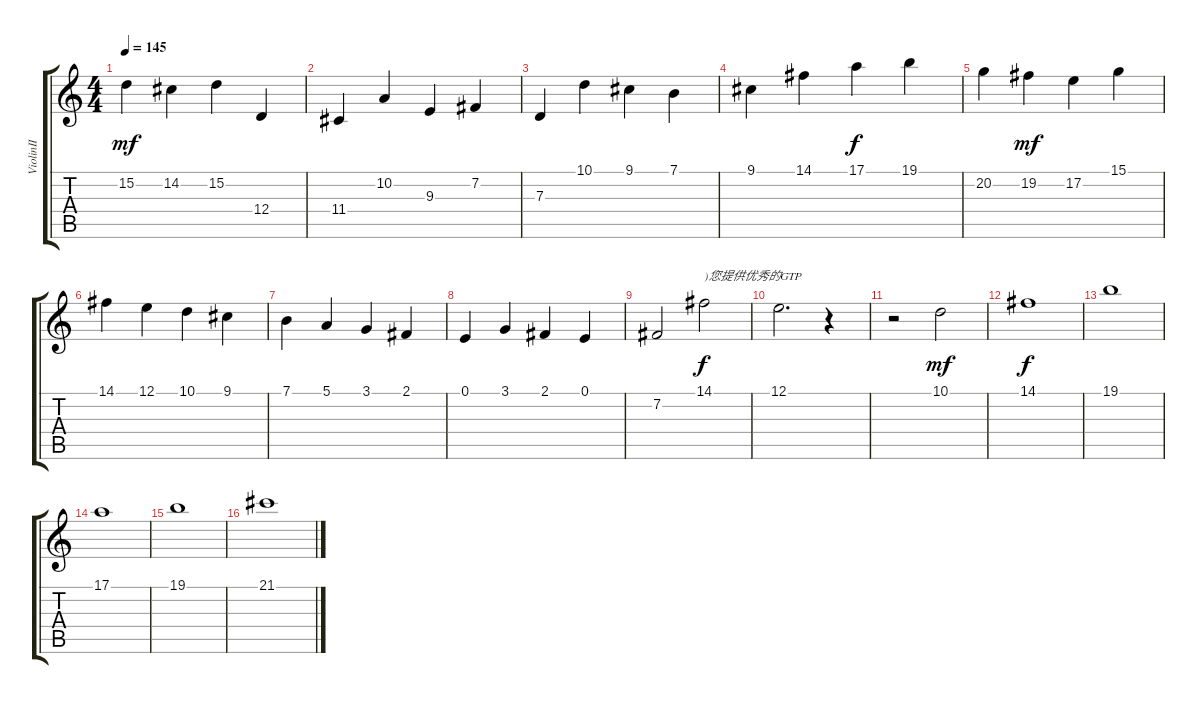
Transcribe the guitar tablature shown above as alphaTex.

\track ("ViolinⅡ" "ViolinⅡ") {instrument stringensemble1}
\staff {score tabs}
\tuning (E4 B3 G3 D3 A2 E2) {hide}
\ts (4 4)
\tempo 145
\clef g2
\ks c
15.2.4{dy mf} 14.2.4 15.2.4 12.4.4 |
11.4.4 10.2.4 9.3.4 7.2.4 |
7.3.4 10.1.4 9.1.4 7.1.4 |
9.1.4 14.1.4 17.1.4{dy f} 19.1.4 |
20.2.4 19.2.4{dy mf} 17.2.4 15.1.4 |
14.1.4 12.1.4 10.1.4 9.1.4 |
7.1.4 5.1.4 3.1.4 2.1.4 |
0.1.4 3.1.4 2.1.4 0.1.4 |
7.2.2 14.1.2{txt ")您提供优秀的GTP" dy f} |
12.1.2{d} r.4 |
r.2 10.1.2{dy mf} |
14.1.1{dy f} |
19.1.1 |
17.1.1 |
19.1.1 |
21.1.1
